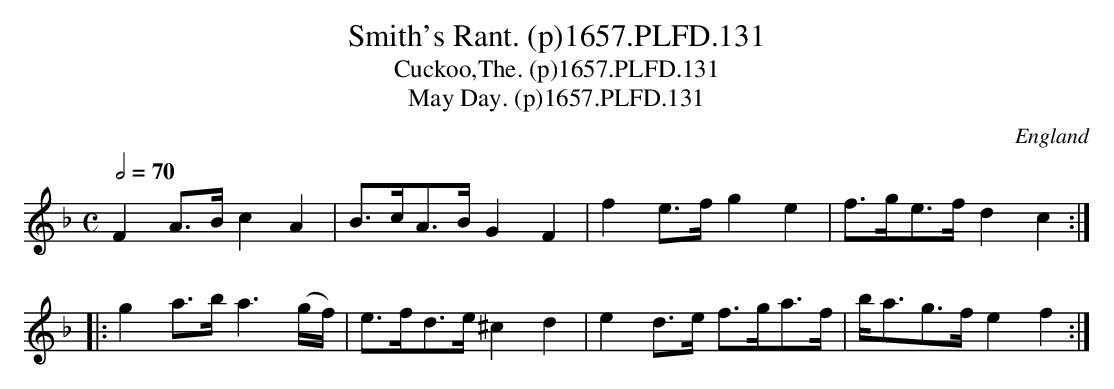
X:1
T:Smith's Rant. (p)1657.PLFD.131
T:Cuckoo,The. (p)1657.PLFD.131
T:May Day. (p)1657.PLFD.131
M:C
L:1/8
Q:1/2=70
O:England
K:F
F2A>Bc2A2|B>cA>BG2F2|f2e>fg2e2|f>ge>fd2c2:|
|:g2a>ba3(g/f/)|e>fd>e^c2d2|e2d>e f>ga>f|b<ag>fe2f2:|
